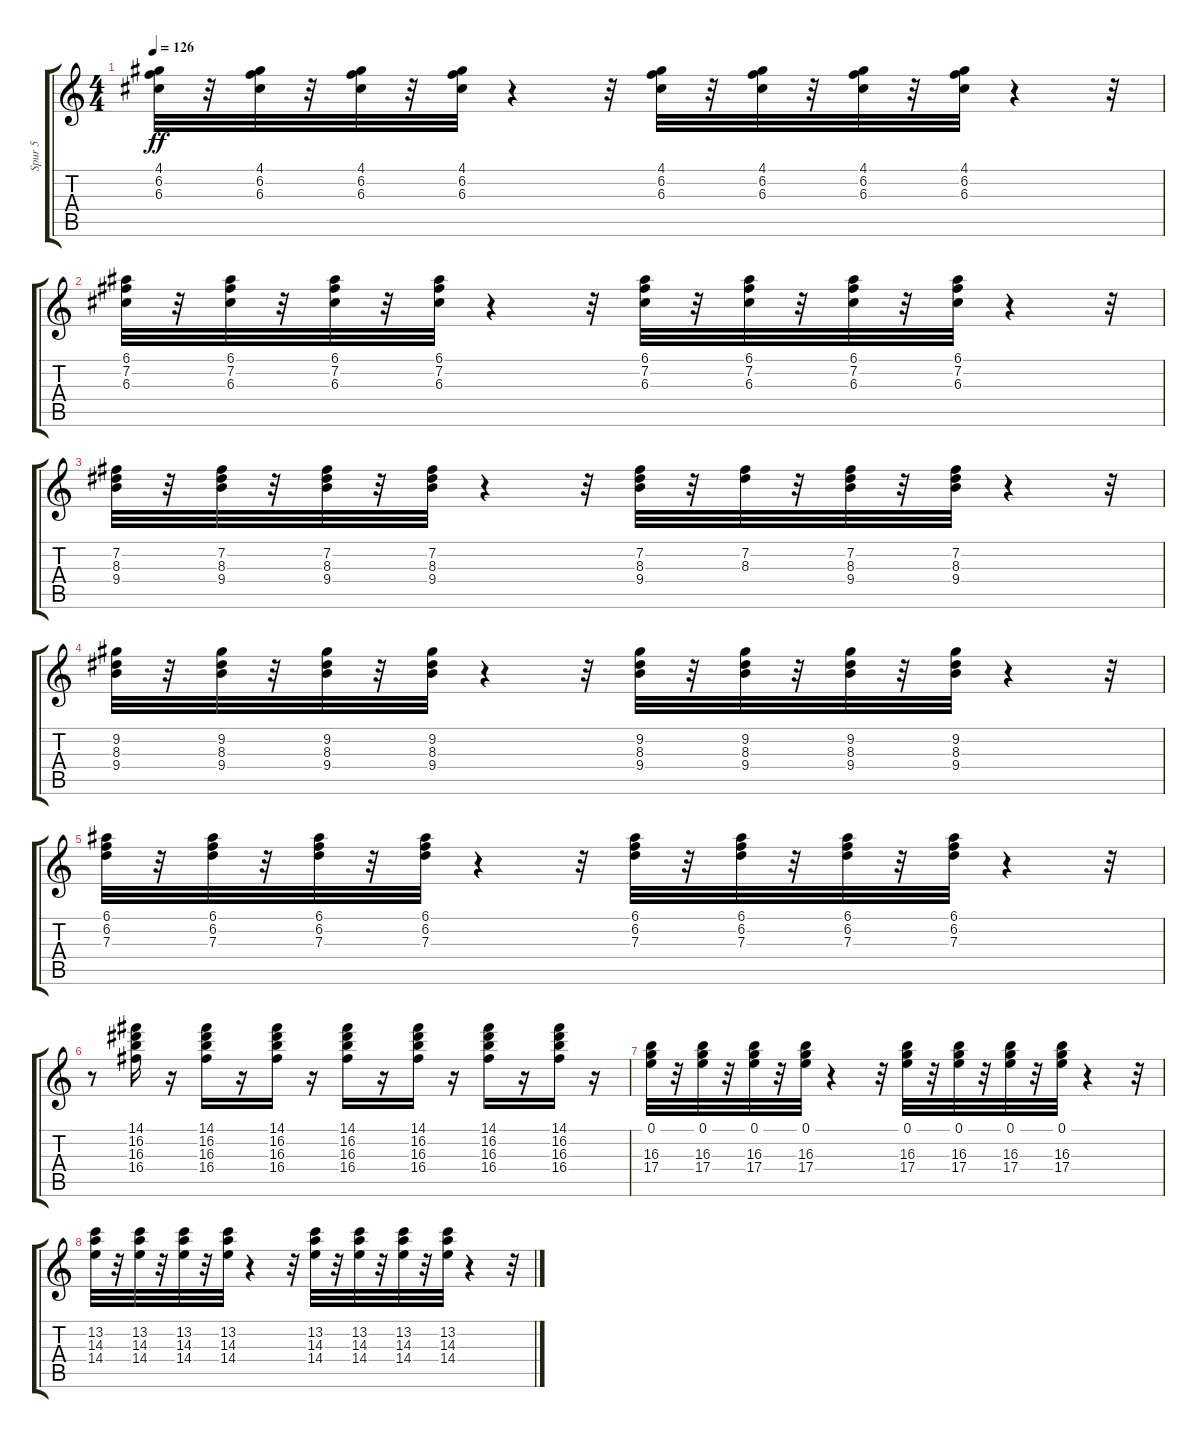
\track ("Spur 5" "Spur 5") {instrument electricguitarclean}
\staff {score tabs}
\tuning (E4 B3 G3 D3 A2 E2) {hide}
\ts (4 4)
\tempo 126
\clef g2
\ks c
(4.1 6.2 6.3).32{dy ff} r.32 (4.1 6.2 6.3).32 r.32 (4.1 6.2 6.3).32 r.32 (4.1 6.2 6.3).32 r.4 r.32 (4.1 6.2 6.3).32 r.32 (4.1 6.2 6.3).32 r.32 (4.1 6.2 6.3).32 r.32 (4.1 6.2 6.3).32 r.4 r.32 |
(6.1 7.2 6.3).32 r.32 (6.1 7.2 6.3).32 r.32 (6.1 7.2 6.3).32 r.32 (6.1 7.2 6.3).32 r.4 r.32 (6.1 7.2 6.3).32 r.32 (6.1 7.2 6.3).32 r.32 (6.1 7.2 6.3).32 r.32 (6.1 7.2 6.3).32 r.4 r.32 |
(7.2 8.3 9.4).32 r.32 (7.2 8.3 9.4).32 r.32 (7.2 8.3 9.4).32 r.32 (7.2 8.3 9.4).32 r.4 r.32 (7.2 8.3 9.4).32 r.32 (7.2 8.3).32 r.32 (7.2 8.3 9.4).32 r.32 (7.2 8.3 9.4).32 r.4 r.32 |
(9.2 8.3 9.4).32 r.32 (9.2 8.3 9.4).32 r.32 (9.2 8.3 9.4).32 r.32 (9.2 8.3 9.4).32 r.4 r.32 (9.2 8.3 9.4).32 r.32 (9.2 8.3 9.4).32 r.32 (9.2 8.3 9.4).32 r.32 (9.2 8.3 9.4).32 r.4 r.32 |
(6.1 6.2 7.3).32 r.32 (6.1 6.2 7.3).32 r.32 (6.1 6.2 7.3).32 r.32 (6.1 6.2 7.3).32 r.4 r.32 (6.1 6.2 7.3).32 r.32 (6.1 6.2 7.3).32 r.32 (6.1 6.2 7.3).32 r.32 (6.1 6.2 7.3).32 r.4 r.32 |
r.8 (14.1 16.2 16.3 16.4).16 r.16 (14.1 16.2 16.3 16.4).16 r.16 (14.1 16.2 16.3 16.4).16 r.16 (14.1 16.2 16.3 16.4).16 r.16 (14.1 16.2 16.3 16.4).16 r.16 (14.1 16.2 16.3 16.4).16 r.16 (14.1 16.2 16.3 16.4).16 r.16 |
(0.1 16.3 17.4).32 r.32 (0.1 16.3 17.4).32 r.32 (0.1 16.3 17.4).32 r.32 (0.1 16.3 17.4).32 r.4 r.32 (0.1 16.3 17.4).32 r.32 (0.1 16.3 17.4).32 r.32 (0.1 16.3 17.4).32 r.32 (0.1 16.3 17.4).32 r.4 r.32 |
(13.2 14.3 14.4).32 r.32 (13.2 14.3 14.4).32 r.32 (13.2 14.3 14.4).32 r.32 (13.2 14.3 14.4).32 r.4 r.32 (13.2 14.3 14.4).32 r.32 (13.2 14.3 14.4).32 r.32 (13.2 14.3 14.4).32 r.32 (13.2 14.3 14.4).32 r.4 r.32
